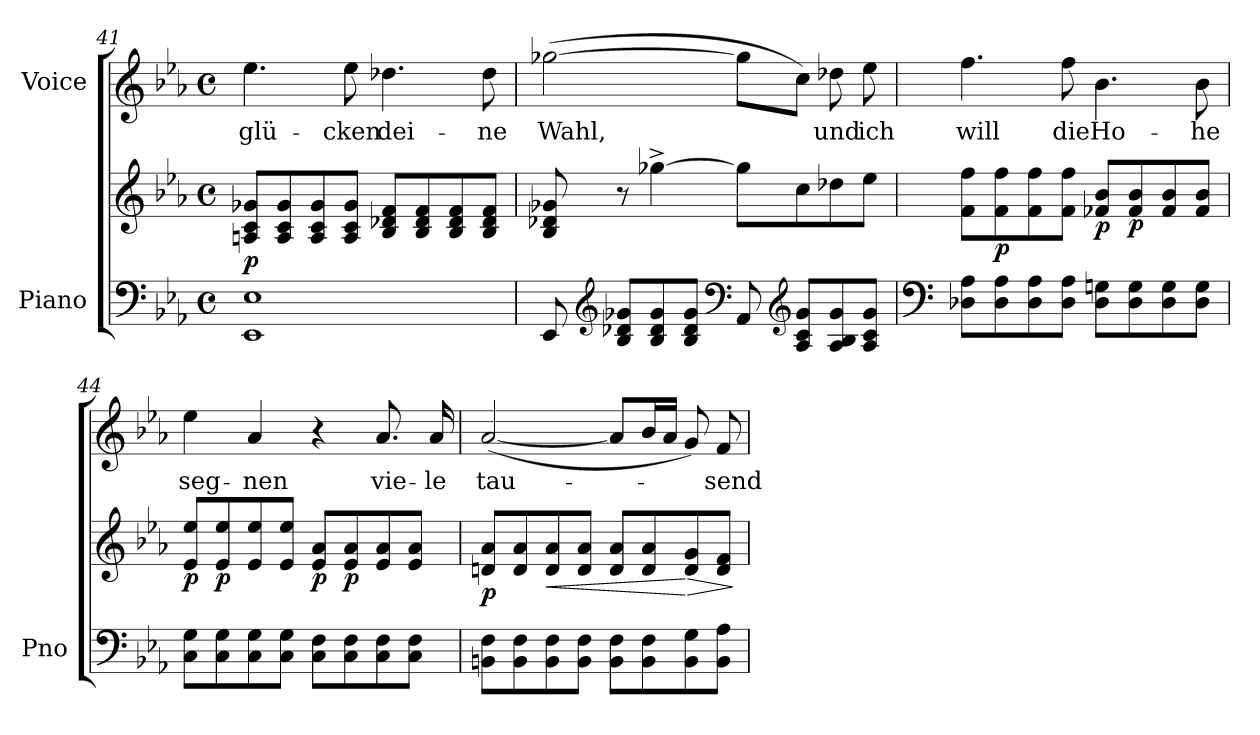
**kern	**kern	**dynam	**kern	**text
*part2	*part2	*part2	*part1	*part1
*staff3	*staff2	*staff2/3	*staff1	*staff1
*I"Piano	*	*	*I"Voice	*
*I'Pno	*	*	*	*
*clefF4	*clefG2	*	*clefG2	*
*k[b-e-a-]	*k[b-e-a-]	*	*k[b-e-a-]	*
*M4/4	*M4/4	*	*M4/4	*
*met(c)	*met(c)	*	*met(c)	*
=41	=41	=41	=41	=41
!	!	!LO:DY:b	!	!LO:LY:b
1EE- 1E-	8An/ 8c/ 8g-X/L	p	4.ee-\	-glü-
.	8A/ 8c/ 8g-/	.	.	.
.	8A/ 8c/ 8g-/	.	.	.
!	!	!	!	!LO:LY:b
.	8A/ 8c/ 8g-/J	.	8ee-\	-cken
!	!	!	!	!LO:LY:b
.	8B-/ 8d-X/ 8f/L	.	4.dd-X\	dei-
.	8B-/ 8d-/ 8f/	.	.	.
.	8B-/ 8d-/ 8f/	.	.	.
!	!	!	!	!LO:LY:b
.	8B-/ 8d-/ 8f/J	.	8dd-\	-ne
!!LO:LB:g=z
=42	=42	=42	=42	=42
!	!	!	!	!LO:LY:b
8EE-/	8B-/ 8d-X/ 8g-X/	.	([2gg-X\	Wahl,
*clefG2	*	*	*	*
8B-/ 8d-X/ 8g-X/L	8r	.	.	.
8B-/ 8d-/ 8g-/	[4gg-X^\	.	.	.
8B-/ 8d-/ 8g-/J	.	.	.	.
*clefF4	*	*	*	*
8AA-/	8gg-\L]	.	8gg-\L]	.
*clefG2	*	*	*	*
8A-/ 8c/ 8g-/L	8cc\	.	8cc\J)	.
!	!	!	!	!LO:LY:b
8A-/ 8B-/ 8g-/	8dd-X\	.	8dd-X\	und
!	!	!	!	!LO:LY:b
8A-/ 8c/ 8g-/J	8ee-\J	.	8ee-\	ich
=43	=43	=43	=43	=43
*clefF4	*	*	*	*
!	!	!	!	!LO:LY:b
8D-X\ 8A-\L	8f\ 8ff\L	.	4.ff\	will
!	!	!LO:DY:b	!	!
8D-\ 8A-\	8f\ 8ff\	p	.	.
8D-\ 8A-\	8f\ 8ff\	.	.	.
!	!	!	!	!LO:LY:b
8D-\ 8A-\J	8f\ 8ff\J	.	8ff\	die
!	!	!LO:DY:b	!	!LO:LY:b
8D-\ 8Gn\L	8f-X/ 8b-/L	p	4.b-\	Ho-
!	!	!LO:DY:b	!	!
8D-\ 8G\	8f-/ 8b-/	p	.	.
8D-\ 8G\	8f-/ 8b-/	.	.	.
!	!	!	!	!LO:LY:b
8D-\ 8G\J	8f-/ 8b-/J	.	8b-\	-he
=44	=44	=44	=44	=44
!	!	!LO:DY:b	!	!LO:LY:b
8C\ 8G\L	8e-/ 8ee-/L	p	4ee-\	seg-
!	!	!LO:DY:b	!	!
8C\ 8G\	8e-/ 8ee-/	p	.	.
!	!	!	!	!LO:LY:b
8C\ 8G\	8e-/ 8ee-/	.	4a-/	-nen
8C\ 8G\J	8e-/ 8ee-/J	.	.	.
!	!	!LO:DY:b	!	!
8C\ 8F\L	8e-/ 8a-/L	p	4r	.
!	!	!LO:DY:b	!	!
8C\ 8F\	8e-/ 8a-/	p	.	.
!	!	!	!	!LO:LY:b
8C\ 8F\	8e-/ 8a-/	.	8.a-/	vie-
8C\ 8F\J	8e-/ 8a-/J	.	.	.
!	!	!	!	!LO:LY:b
.	.	.	16a-/	-le
=45	=45	=45	=45	=45
!	!	!LO:DY:b	!	!LO:LY:b
8BBn\ 8F\L	8dn/ 8a-/L	p	([2a-/	tau-
8BB\ 8F\	8d/ 8a-/	.	.	.
!	!	!LO:HP:b	!	!
8BB\ 8F\	8d/ 8a-/	<	.	.
8BB\ 8F\J	8d/ 8a-/J	.	.	.
8BB\ 8F\L	8d/ 8a-/L	.	8a-/L]	.
8BB\ 8F\	8d/ 8a-/	.	16b-/L	.
.	.	.	16a-/JJ	.
!	!	!LO:HP:n=1:b	!	!
8BB\ 8G\	8d/ 8g/	[ >	8g/)	.
!	!	!	!	!LO:LY:b
8BB\ 8A-\J	8d/ 8f/J	.	8f/	-send
.	.	]	.	.
=	=	=	=	=
*-	*-	*-	*-	*-
